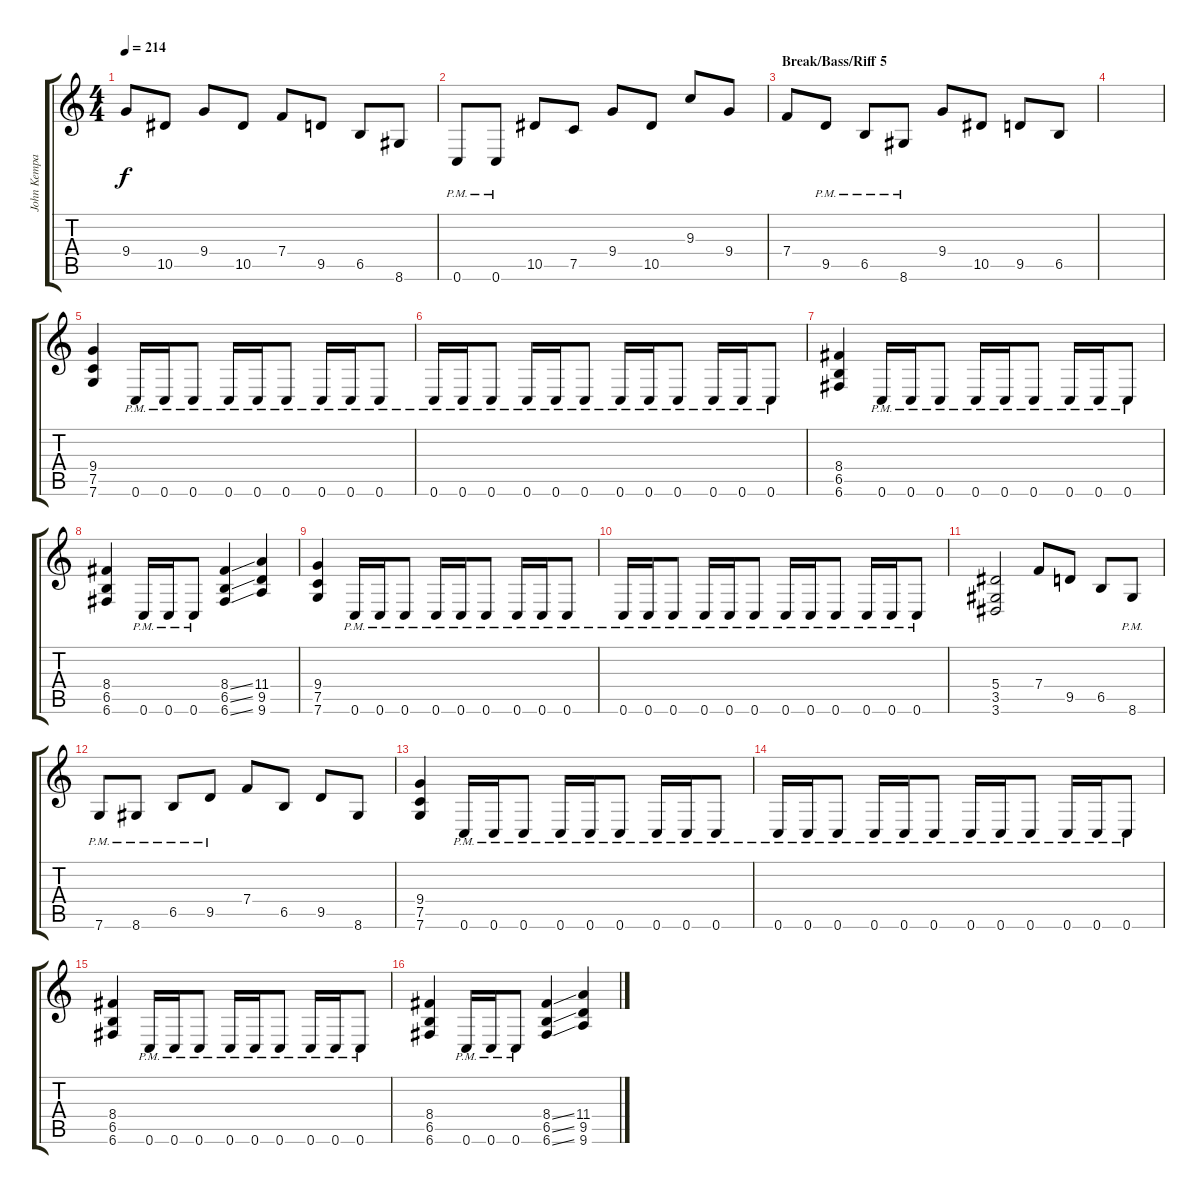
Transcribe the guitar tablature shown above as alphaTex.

\track ("John Kempainen (Guitar)" "John Kempa") {instrument distortionguitar}
\staff {score tabs}
\tuning (C4 G3 Eb3 Bb2 F2 C2) {hide}
\ts (4 4)
\tempo 214
\clef g2
\ks c
9.4.8{dy f} 10.5.8 9.4.8 10.5.8 7.4.8 9.5.8 6.5.8 8.6.8 |
0.6{pm}.8 0.6{pm}.8 10.5.8 7.5.8 9.4.8 10.5.8 9.3.8 9.4.8 |
\section ("" "Break/Bass/Riff 5")
7.4.8 9.5{pm}.8 6.5{pm}.8 8.6{pm}.8 9.4.8 10.5.8 9.5.8 6.5.8 |
|
(9.4 7.5 7.6).4 0.6{pm}.16 0.6{pm}.16 0.6{pm}.8 0.6{pm}.16 0.6{pm}.16 0.6{pm}.8 0.6{pm}.16 0.6{pm}.16 0.6{pm}.8 |
0.6{pm}.16 0.6{pm}.16 0.6{pm}.8 0.6{pm}.16 0.6{pm}.16 0.6{pm}.8 0.6{pm}.16 0.6{pm}.16 0.6{pm}.8 0.6{pm}.16 0.6{pm}.16 0.6{pm}.8 |
(8.4 6.5 6.6).4 0.6{pm}.16 0.6{pm}.16 0.6{pm}.8 0.6{pm}.16 0.6{pm}.16 0.6{pm}.8 0.6{pm}.16 0.6{pm}.16 0.6{pm}.8 |
(8.4 6.5 6.6).4 0.6{pm}.16 0.6{pm}.16 0.6{pm}.8 (8.4{ss} 6.5{ss} 6.6{ss}).4 (11.4 9.5 9.6).4 |
(9.4 7.5 7.6).4 0.6{pm}.16 0.6{pm}.16 0.6{pm}.8 0.6{pm}.16 0.6{pm}.16 0.6{pm}.8 0.6{pm}.16 0.6{pm}.16 0.6{pm}.8 |
0.6{pm}.16 0.6{pm}.16 0.6{pm}.8 0.6{pm}.16 0.6{pm}.16 0.6{pm}.8 0.6{pm}.16 0.6{pm}.16 0.6{pm}.8 0.6{pm}.16 0.6{pm}.16 0.6{pm}.8 |
(5.4 3.5 3.6).2 7.4.8 9.5.8 6.5.8 8.6{pm}.8 |
7.6{pm}.8 8.6{pm}.8 6.5{pm}.8 9.5{pm}.8 7.4.8 6.5.8 9.5.8 8.6.8 |
(9.4 7.5 7.6).4 0.6{pm}.16 0.6{pm}.16 0.6{pm}.8 0.6{pm}.16 0.6{pm}.16 0.6{pm}.8 0.6{pm}.16 0.6{pm}.16 0.6{pm}.8 |
0.6{pm}.16 0.6{pm}.16 0.6{pm}.8 0.6{pm}.16 0.6{pm}.16 0.6{pm}.8 0.6{pm}.16 0.6{pm}.16 0.6{pm}.8 0.6{pm}.16 0.6{pm}.16 0.6{pm}.8 |
(8.4 6.5 6.6).4 0.6{pm}.16 0.6{pm}.16 0.6{pm}.8 0.6{pm}.16 0.6{pm}.16 0.6{pm}.8 0.6{pm}.16 0.6{pm}.16 0.6{pm}.8 |
(8.4 6.5 6.6).4 0.6{pm}.16 0.6{pm}.16 0.6{pm}.8 (8.4{ss} 6.5{ss} 6.6{ss}).4 (11.4 9.5 9.6).4
